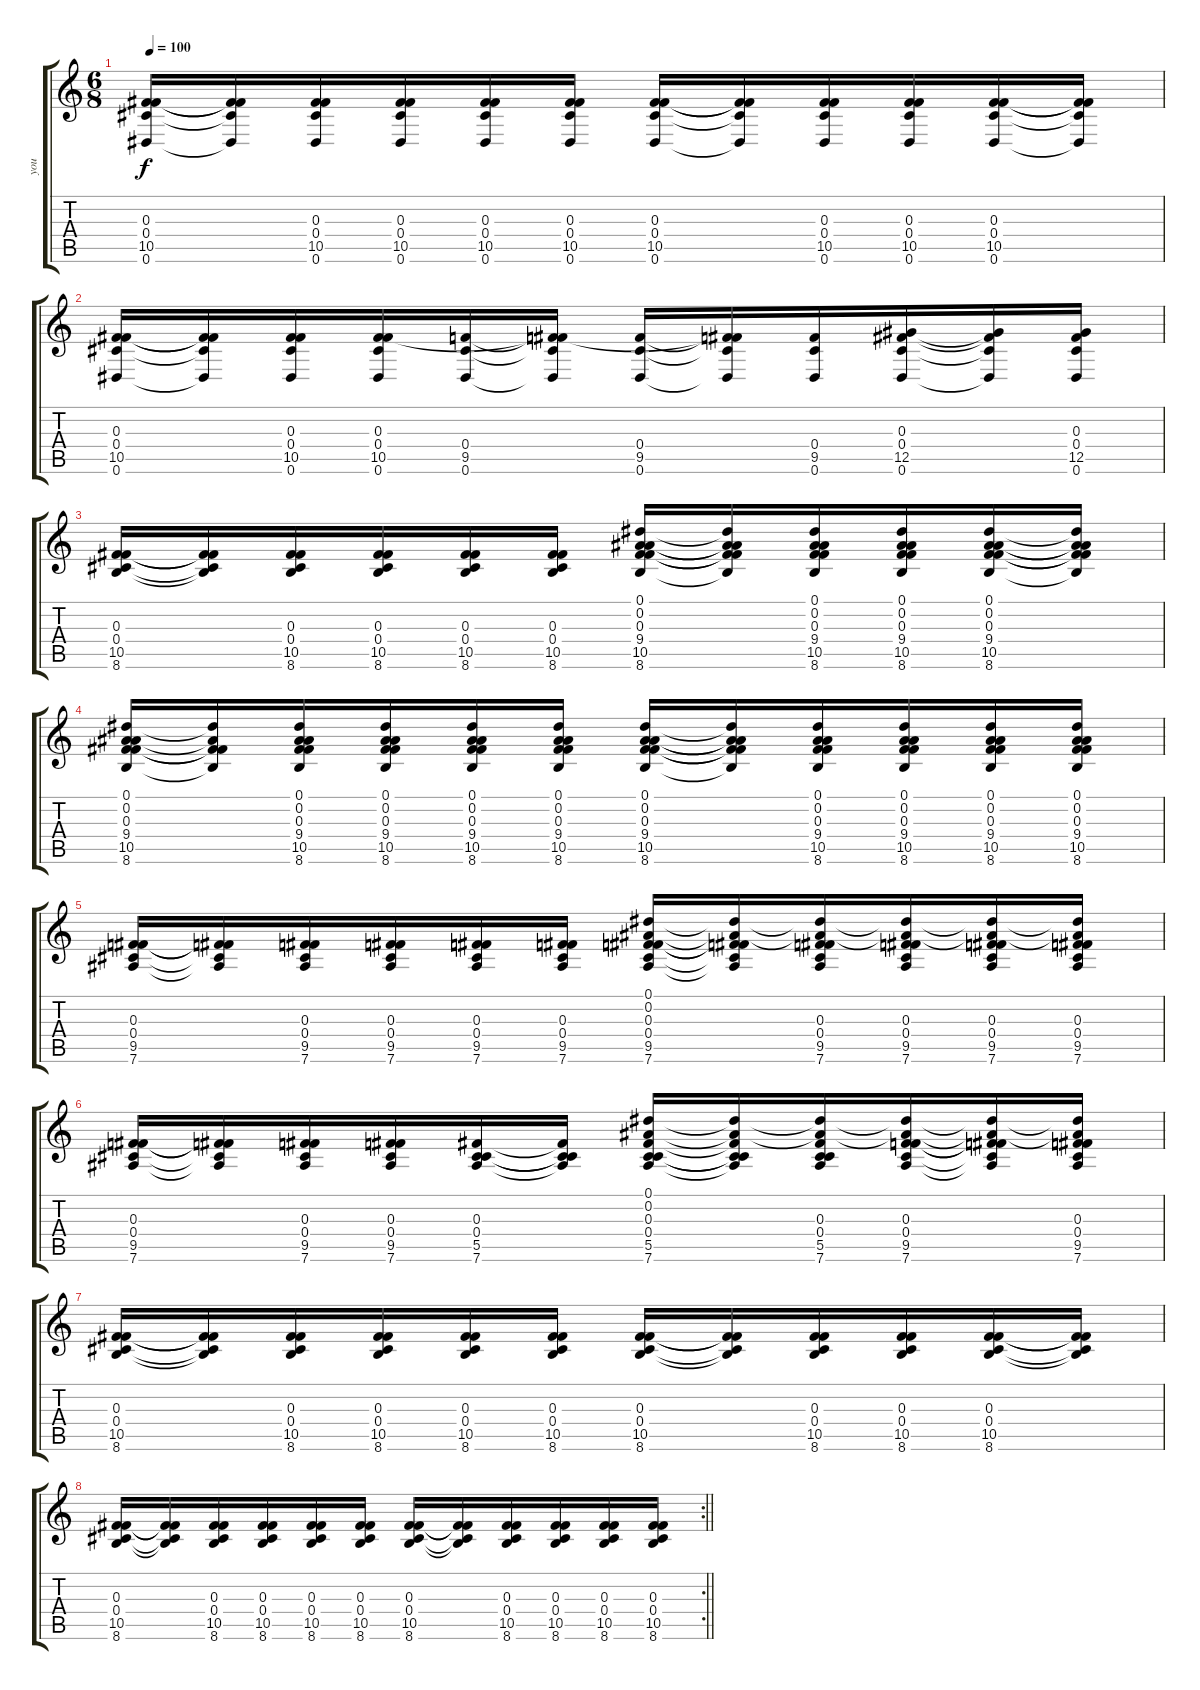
\track ("you" "you") {instrument electricguitarjazz}
\staff {score tabs}
\tuning (Eb4 Bb3 Gb3 Db3 Ab2 Eb2) {hide}
\ts (6 8)
\tempo 100
\clef g2
\ks c
(0.3 0.4 10.5 0.6).16{dy f} (0.3{t} 0.4{t} 10.5{t} 0.6{t}).16 (0.3 0.4 10.5 0.6).16 (0.3 0.4 10.5 0.6).16 (0.3 0.4 10.5 0.6).16 (0.3 0.4 10.5 0.6).16 (0.3 0.4 10.5 0.6).16 (0.3{t} 0.4{t} 10.5{t} 0.6{t}).16 (0.3 0.4 10.5 0.6).16 (0.3 0.4 10.5 0.6).16 (0.3 0.4 10.5 0.6).16 (0.3{t} 0.4{t} 10.5{t} 0.6{t}).16 |
(0.3 0.4 10.5 0.6).16 (0.3{t} 0.4{t} 10.5{t} 0.6{t}).16 (0.3 0.4 10.5 0.6).16 (0.3 0.4 10.5 0.6).16 (0.4 9.5 0.6).16 (0.3{t} 0.4{t} 9.5{t} 0.6{t}).16 (0.4 9.5 0.6).16 (0.3{t} 0.4{t} 9.5{t} 0.6{t}).16 (0.4 9.5 0.6).16 (0.3 0.4 12.5 0.6).16 (0.3{t} 0.4{t} 12.5{t} 0.6{t}).16 (0.3 0.4 12.5 0.6).16 |
(0.3 0.4 10.5 8.6).16 (0.3{t} 0.4{t} 10.5{t} 8.6{t}).16 (0.3 0.4 10.5 8.6).16 (0.3 0.4 10.5 8.6).16 (0.3 0.4 10.5 8.6).16 (0.3 0.4 10.5 8.6).16 (0.1 0.2 0.3 9.4 10.5 8.6).16 (0.1{t} 0.2{t} 0.3{t} 9.4{t} 10.5{t} 8.6{t}).16 (0.1 0.2 0.3 9.4 10.5 8.6).16 (0.1 0.2 0.3 9.4 10.5 8.6).16 (0.1 0.2 0.3 9.4 10.5 8.6).16 (0.1{t} 0.2{t} 0.3{t} 9.4{t} 10.5{t} 8.6{t}).16 |
(0.1 0.2 0.3 9.4 10.5 8.6).16 (0.1{t} 0.2{t} 0.3{t} 10.5{t} 8.6{t}).16 (0.1 0.2 0.3 9.4 10.5 8.6).16 (0.1 0.2 0.3 9.4 10.5 8.6).16 (0.1 0.2 0.3 9.4 10.5 8.6).16 (0.1 0.2 0.3 9.4 10.5 8.6).16 (0.1 0.2 0.3 9.4 10.5 8.6).16 (0.1{t} 0.2{t} 0.3{t} 9.4{t} 10.5{t} 8.6{t}).16 (0.1 0.2 0.3 9.4 10.5 8.6).16 (0.1 0.2 0.3 9.4 10.5 8.6).16 (0.1 0.2 0.3 9.4 10.5 8.6).16 (0.1 0.2 0.3 9.4 10.5 8.6).16 |
(0.3 0.4 9.5 7.6).16 (0.3{t} 0.4{t} 9.5{t} 7.6{t}).16 (0.3 0.4 9.5 7.6).16 (0.3 0.4 9.5 7.6).16 (0.3 0.4 9.5 7.6).16 (0.3 0.4 9.5 7.6).16 (0.1 0.2 0.3 0.4 9.5 7.6).16 (0.1{t} 0.2{t} 0.3{t} 0.4{t} 9.5{t} 7.6{t}).16 (0.1{t} 0.2{t} 0.3 0.4 9.5 7.6).16 (0.1{t} 0.2{t} 0.3 0.4 9.5 7.6).16 (0.1{t} 0.2{t} 0.3 0.4 9.5 7.6).16 (0.1{t} 0.2{t} 0.3 0.4 9.5 7.6).16 |
(0.3 0.4 9.5 7.6).16 (0.3{t} 0.4{t} 9.5{t} 7.6{t}).16 (0.3 0.4 9.5 7.6).16 (0.3 0.4 9.5 7.6).16 (0.3 0.4 5.5 7.6).16 (0.3{t} 0.4{t} 5.5{t} 7.6{t}).16 (0.1 0.2 0.3 0.4 5.5 7.6).16 (0.1{t} 0.2{t} 0.3{t} 0.4{t} 5.5{t} 7.6{t}).16 (0.1{t} 0.2{t} 0.3 0.4 5.5 7.6).16 (0.1{t} 0.2{t} 0.3 0.4 9.5 7.6).16 (0.1{t} 0.2{t} 0.3{t} 0.4{t} 9.5{t} 7.6{t}).16 (0.1{t} 0.2{t} 0.3 0.4 9.5 7.6).16 |
(0.3 0.4 10.5 8.6).16 (0.3{t} 0.4{t} 10.5{t} 8.6{t}).16 (0.3 0.4 10.5 8.6).16 (0.3 0.4 10.5 8.6).16 (0.3 0.4 10.5 8.6).16 (0.3 0.4 10.5 8.6).16 (0.3 0.4 10.5 8.6).16 (0.3{t} 0.4{t} 10.5{t} 8.6{t}).16 (0.3 0.4 10.5 8.6).16 (0.3 0.4 10.5 8.6).16 (0.3 0.4 10.5 8.6).16 (0.3{t} 0.4{t} 10.5{t} 8.6{t}).16 |
\rc 2
\barLineRight lightlight
(0.3 0.4 10.5 8.6).16 (0.3{t} 0.4{t} 10.5{t} 8.6{t}).16 (0.3 0.4 10.5 8.6).16 (0.3 0.4 10.5 8.6).16 (0.3 0.4 10.5 8.6).16 (0.3 0.4 10.5 8.6).16 (0.3 0.4 10.5 8.6).16 (0.3{t} 0.4{t} 10.5{t} 8.6{t}).16 (0.3 0.4 10.5 8.6).16 (0.3 0.4 10.5 8.6).16 (0.3 0.4 10.5 8.6).16 (0.3 0.4 10.5 8.6).16
